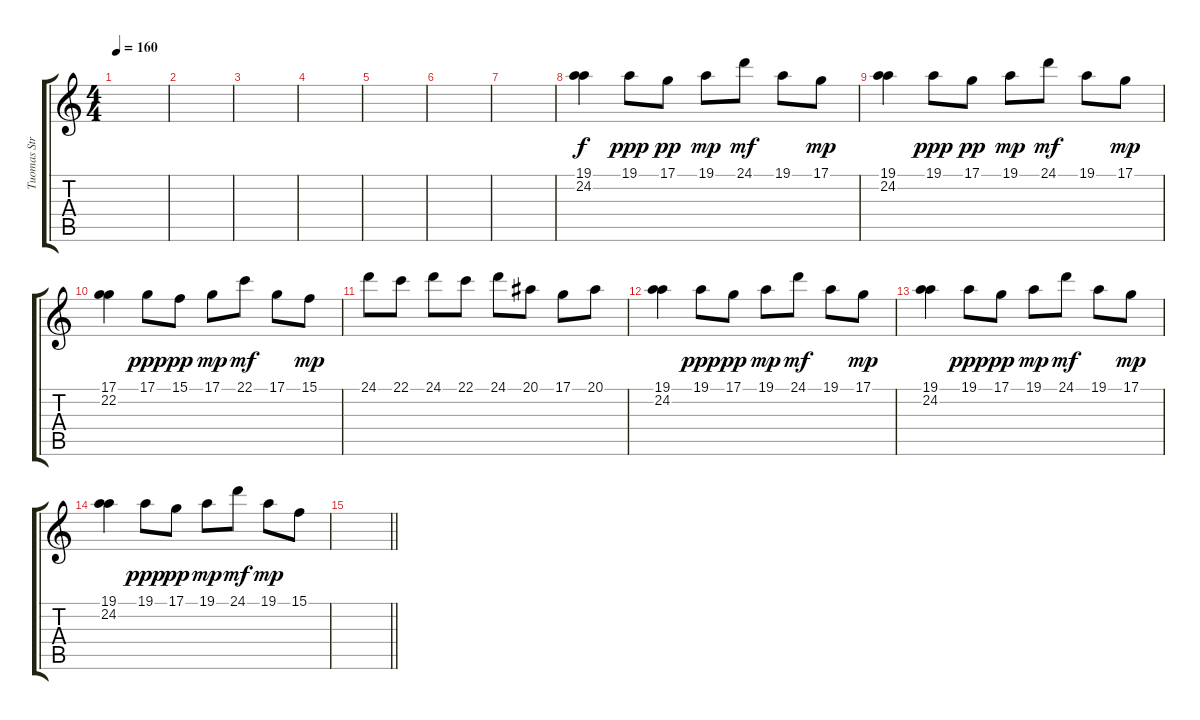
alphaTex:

\track ("Tuomas Strings Pizzicato" "Tuomas Str") {instrument pizzicatostrings}
\staff {score tabs}
\tuning (D4 A3 F3 C3 G2 D2) {hide}
\ts (4 4)
\tempo 160
\clef g2
\ks c
|
|
|
|
|
|
|
(19.1 24.2).4{balance 4} 19.1.8{dy ppp balance 12} 17.1.8{dy pp} 19.1.8{dy mp} 24.1.8{dy mf} 19.1.8 17.1.8{dy mp} |
(19.1 24.2).4{balance 4} 19.1.8{dy ppp balance 12} 17.1.8{dy pp} 19.1.8{dy mp} 24.1.8{dy mf} 19.1.8 17.1.8{dy mp} |
(17.1 22.2).4{balance 4} 17.1.8{dy ppp balance 12} 15.1.8{dy pp} 17.1.8{dy mp} 22.1.8{dy mf} 17.1.8 15.1.8{dy mp} |
24.1.8 22.1.8 24.1.8 22.1.8 24.1.8 20.1.8 17.1.8 20.1.8 |
(19.1 24.2).4{balance 4} 19.1.8{dy ppp balance 12} 17.1.8{dy pp} 19.1.8{dy mp} 24.1.8{dy mf} 19.1.8 17.1.8{dy mp} |
(19.1 24.2).4{balance 4} 19.1.8{dy ppp balance 12} 17.1.8{dy pp} 19.1.8{dy mp} 24.1.8{dy mf} 19.1.8 17.1.8{dy mp} |
(19.1 24.2).4{balance 4} 19.1.8{dy ppp balance 12} 17.1.8{dy pp} 19.1.8{dy mp} 24.1.8{dy mf} 19.1.8{dy mp} 15.1.8 |
\barLineRight lightlight
